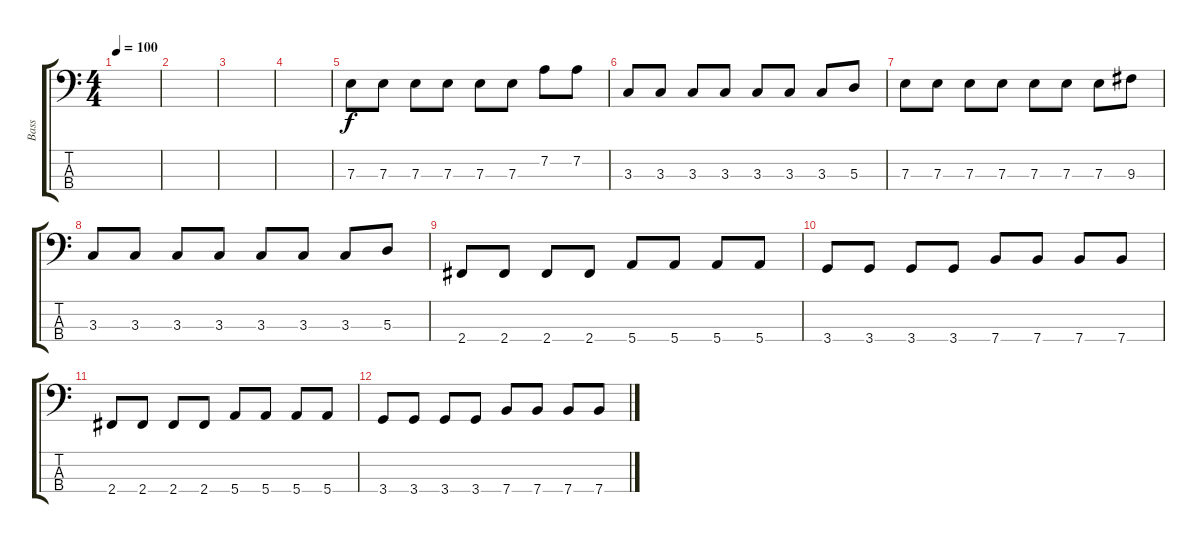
\track ("Bass" "Bass") {instrument electricbassfinger}
\staff {score tabs}
\tuning (G2 D2 A1 E1) {hide}
\ts (4 4)
\tempo 100
\clef f4
\ks c
|
|
|
|
7.3.8 7.3.8 7.3.8 7.3.8 7.3.8 7.3.8 7.2.8 7.2.8 |
3.3.8 3.3.8 3.3.8 3.3.8 3.3.8 3.3.8 3.3.8 5.3.8 |
7.3.8 7.3.8 7.3.8 7.3.8 7.3.8 7.3.8 7.3.8 9.3.8 |
3.3.8 3.3.8 3.3.8 3.3.8 3.3.8 3.3.8 3.3.8 5.3.8 |
2.4.8 2.4.8 2.4.8 2.4.8 5.4.8 5.4.8 5.4.8 5.4.8 |
3.4.8 3.4.8 3.4.8 3.4.8 7.4.8 7.4.8 7.4.8 7.4.8 |
2.4.8 2.4.8 2.4.8 2.4.8 5.4.8 5.4.8 5.4.8 5.4.8 |
3.4.8 3.4.8 3.4.8 3.4.8 7.4.8 7.4.8 7.4.8 7.4.8
